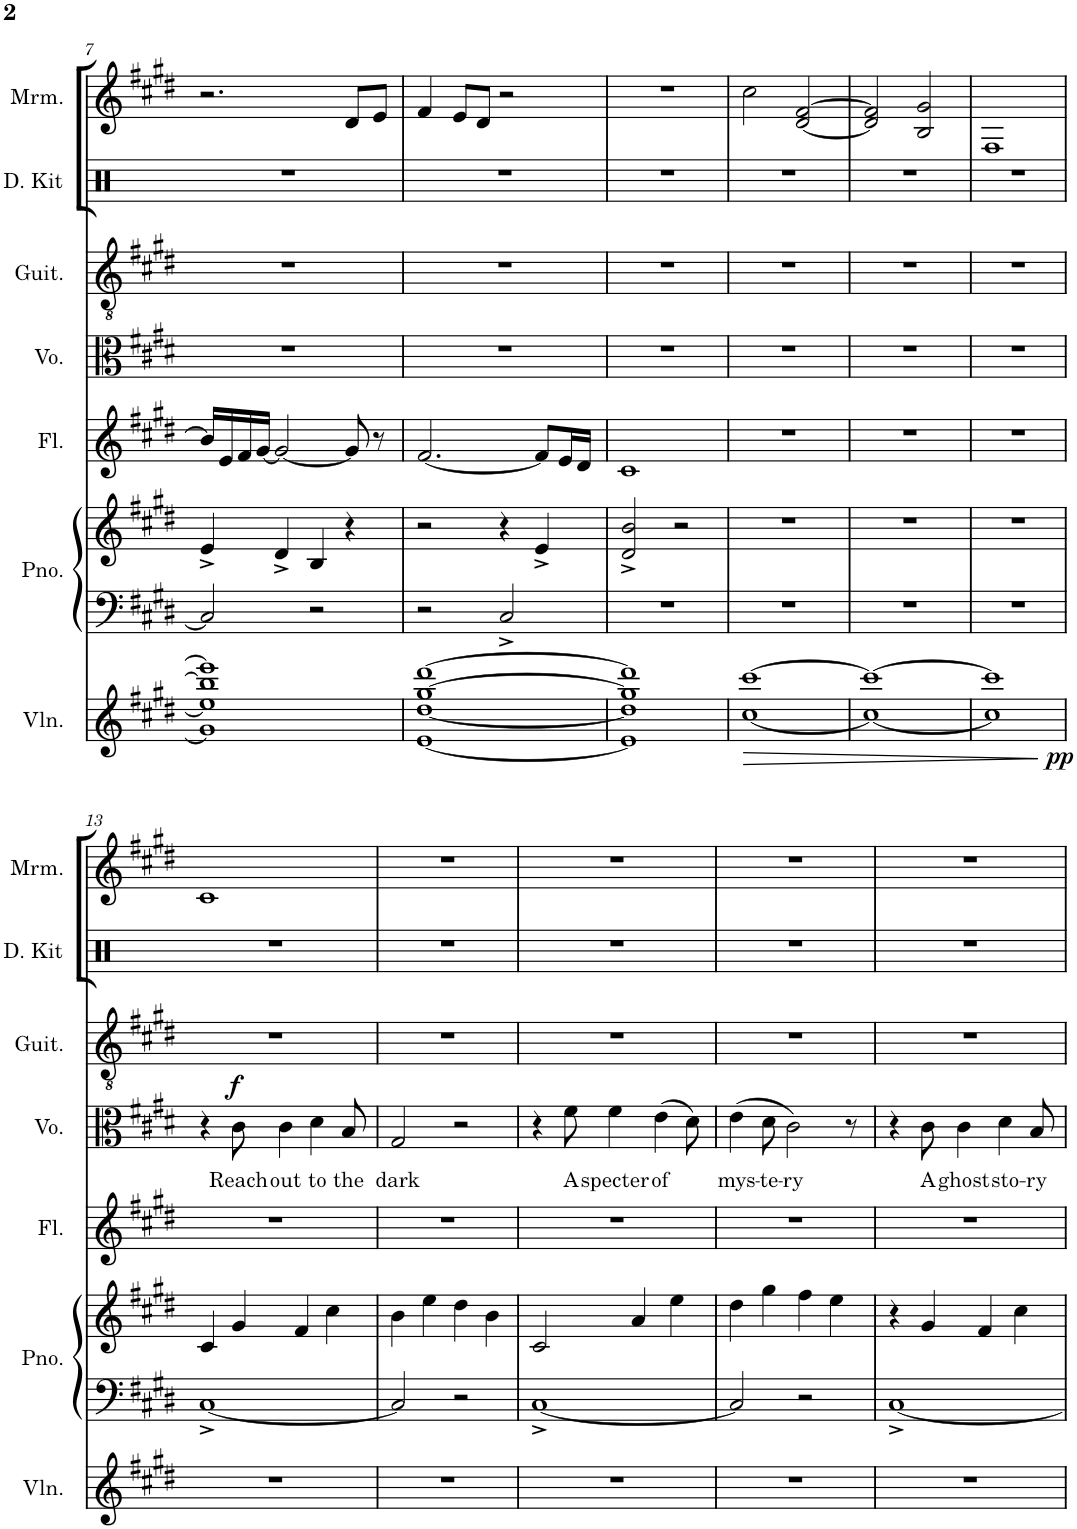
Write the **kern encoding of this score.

**kern	**dynam	**kern	**kern	**kern	**kern	**text	**dynam	**kern	**kern	**kern
*part7	*part7	*part6	*part6	*part5	*part4	*part4	*part4	*part3	*part2	*part1
*staff8	*staff8	*staff7	*staff6	*staff5	*staff4	*staff4	*staff4	*staff3	*staff2	*staff1
*I"小提琴	*	*I"钢琴	*	*I"长笛	*I"人声	*	*	*I"古典吉他	*I"架子鼓	*I"马林巴琴
!!LO:PB:g=z
*clefG2	*	*clefF4	*clefG2	*clefG2	*clefC3	*	*	*clefGv2	*clefX	*clefG2
*k[f#c#g#d#]	*	*k[f#c#g#d#]	*k[f#c#g#d#]	*k[f#c#g#d#]	*k[f#c#g#d#]	*	*	*k[f#c#g#d#]	*k[]	*k[f#c#g#d#]
*M4/4	*	*M4/4	*M4/4	*M4/4	*M4/4	*	*	*M4/4	*M4/4	*M4/4
=7	=7	=7	=7	=7	=7	=7	=7	=7	=7	=7
1g#] 1ee] 1bb] 1eee]	.	2C#/]	4e^/	16b/LL]	1r	.	.	1r	1r	2.r
.	.	.	.	16e/	.	.	.	.	.	.
.	.	.	.	16f#/	.	.	.	.	.	.
.	.	.	.	[16g#/JJ	.	.	.	.	.	.
.	.	.	4d#^/	2g#/_	.	.	.	.	.	.
.	.	2r	4B/	.	.	.	.	.	.	.
.	.	.	4r	8g#/]	.	.	.	.	.	8d#/L
.	.	.	.	8r	.	.	.	.	.	8e/J
=8	=8	=8	=8	=8	=8	=8	=8	=8	=8	=8
[1e [1dd# [1gg# [1ddd#	.	2r	2r	[2.f#/	1r	.	.	1r	1r	4f#/
.	.	.	.	.	.	.	.	.	.	8e/L
.	.	.	.	.	.	.	.	.	.	8d#/J
.	.	2C#^/	4r	.	.	.	.	.	.	2r
.	.	.	4e^/	8f#/L]	.	.	.	.	.	.
.	.	.	.	16e/L	.	.	.	.	.	.
.	.	.	.	16d#/JJ	.	.	.	.	.	.
=9	=9	=9	=9	=9	=9	=9	=9	=9	=9	=9
1e] 1dd#] 1gg#] 1ddd#]	.	1r	2d#/^ 2b/^	1c#	1r	.	.	1r	1r	1r
.	.	.	2r	.	.	.	.	.	.	.
=10	=10	=10	=10	=10	=10	=10	=10	=10	=10	=10
!	!LO:HP:b	!	!	!	!	!	!	!	!	!
[1cc# [1ccc#	>	1r	1r	1r	1r	.	.	1r	1r	2cc#\
.	.	.	.	.	.	.	.	.	.	[2d#/ [2f#/
=11	=11	=11	=11	=11	=11	=11	=11	=11	=11	=11
1cc#_ 1ccc#_	.	1r	1r	1r	1r	.	.	1r	1r	2d#/] 2f#/]
.	.	.	.	.	.	.	.	.	.	2B/ 2g#/
=12	=12	=12	=12	=12	=12	=12	=12	=12	=12	=12
*^	*	*	*	*	*	*	*	*	*	*
1cc#] 1ccc#]	2..ryy	.	1r	1r	1r	1r	.	.	1r	1r	1F#
!	!	!LO:DY:b	!	!	!	!	!	!	!	!	!
.	8ryy	pp	.	.	.	.	.	.	.	.	.
.	.	]	.	.	.	.	.	.	.	.	.
*v	*v	*	*	*	*	*	*	*	*	*	*
!!LO:LB:g=z
=13	=13	=13	=13	=13	=13	=13	=13	=13	=13	=13
1r	.	[1C#^	4c#/	1r	4r	.	.	1r	1r	1c#
!	!	!	!	!	!	!LO:LY:b	!LO:DY:a	!	!	!
.	.	.	4g#/	.	8c#\	Reach	f	.	.	.
!	!	!	!	!	!	!LO:LY:b	!	!	!	!
.	.	.	.	.	4c#\	out	.	.	.	.
.	.	.	4f#/	.	.	.	.	.	.	.
!	!	!	!	!	!	!LO:LY:b	!	!	!	!
.	.	.	.	.	4d#\	to	.	.	.	.
.	.	.	4cc#\	.	.	.	.	.	.	.
!	!	!	!	!	!	!LO:LY:b	!	!	!	!
.	.	.	.	.	8B/	the	.	.	.	.
=14	=14	=14	=14	=14	=14	=14	=14	=14	=14	=14
!	!	!	!	!	!	!LO:LY:b	!	!	!	!
1r	.	2C#/]	4b\	1r	2G#/	dark	.	1r	1r	1r
.	.	.	4ee\	.	.	.	.	.	.	.
.	.	2r	4dd#\	.	2r	.	.	.	.	.
.	.	.	4b\	.	.	.	.	.	.	.
=15	=15	=15	=15	=15	=15	=15	=15	=15	=15	=15
1r	.	[1C#^	2c#/	1r	4r	.	.	1r	1r	1r
!	!	!	!	!	!	!LO:LY:b	!	!	!	!
.	.	.	.	.	8f#\	A	.	.	.	.
!	!	!	!	!	!	!LO:LY:b	!	!	!	!
.	.	.	.	.	4f#\	specter	.	.	.	.
.	.	.	4a/	.	.	.	.	.	.	.
!	!	!	!	!	!	!LO:LY:b	!	!	!	!
.	.	.	.	.	(4e\	of	.	.	.	.
.	.	.	4ee\	.	.	.	.	.	.	.
.	.	.	.	.	8d#\)	.	.	.	.	.
=16	=16	=16	=16	=16	=16	=16	=16	=16	=16	=16
!	!	!	!	!	!	!LO:LY:b	!	!	!	!
1r	.	2C#/]	4dd#\	1r	(4e\	mys-	.	1r	1r	1r
!	!	!	!	!	!	!LO:LY:b	!	!	!	!
.	.	.	4gg#\	.	8d#\	-te-	.	.	.	.
!	!	!	!	!	!	!LO:LY:b	!	!	!	!
.	.	.	.	.	2c#\)	-ry	.	.	.	.
.	.	2r	4ff#\	.	.	.	.	.	.	.
.	.	.	4ee\	.	.	.	.	.	.	.
.	.	.	.	.	8r	.	.	.	.	.
=17	=17	=17	=17	=17	=17	=17	=17	=17	=17	=17
1r	.	[1C#^	4r	1r	4r	.	.	1r	1r	1r
!	!	!	!	!	!	!LO:LY:b	!	!	!	!
.	.	.	4g#/	.	8c#\	A	.	.	.	.
!	!	!	!	!	!	!LO:LY:b	!	!	!	!
.	.	.	.	.	4c#\	ghost	.	.	.	.
.	.	.	4f#/	.	.	.	.	.	.	.
!	!	!	!	!	!	!LO:LY:b	!	!	!	!
.	.	.	.	.	4d#\	sto-	.	.	.	.
.	.	.	4cc#\	.	.	.	.	.	.	.
!	!	!	!	!	!	!LO:LY:b	!	!	!	!
.	.	.	.	.	8B/	-ry	.	.	.	.
=	=	=	=	=	=	=	=	=	=	=
*-	*-	*-	*-	*-	*-	*-	*-	*-	*-	*-
